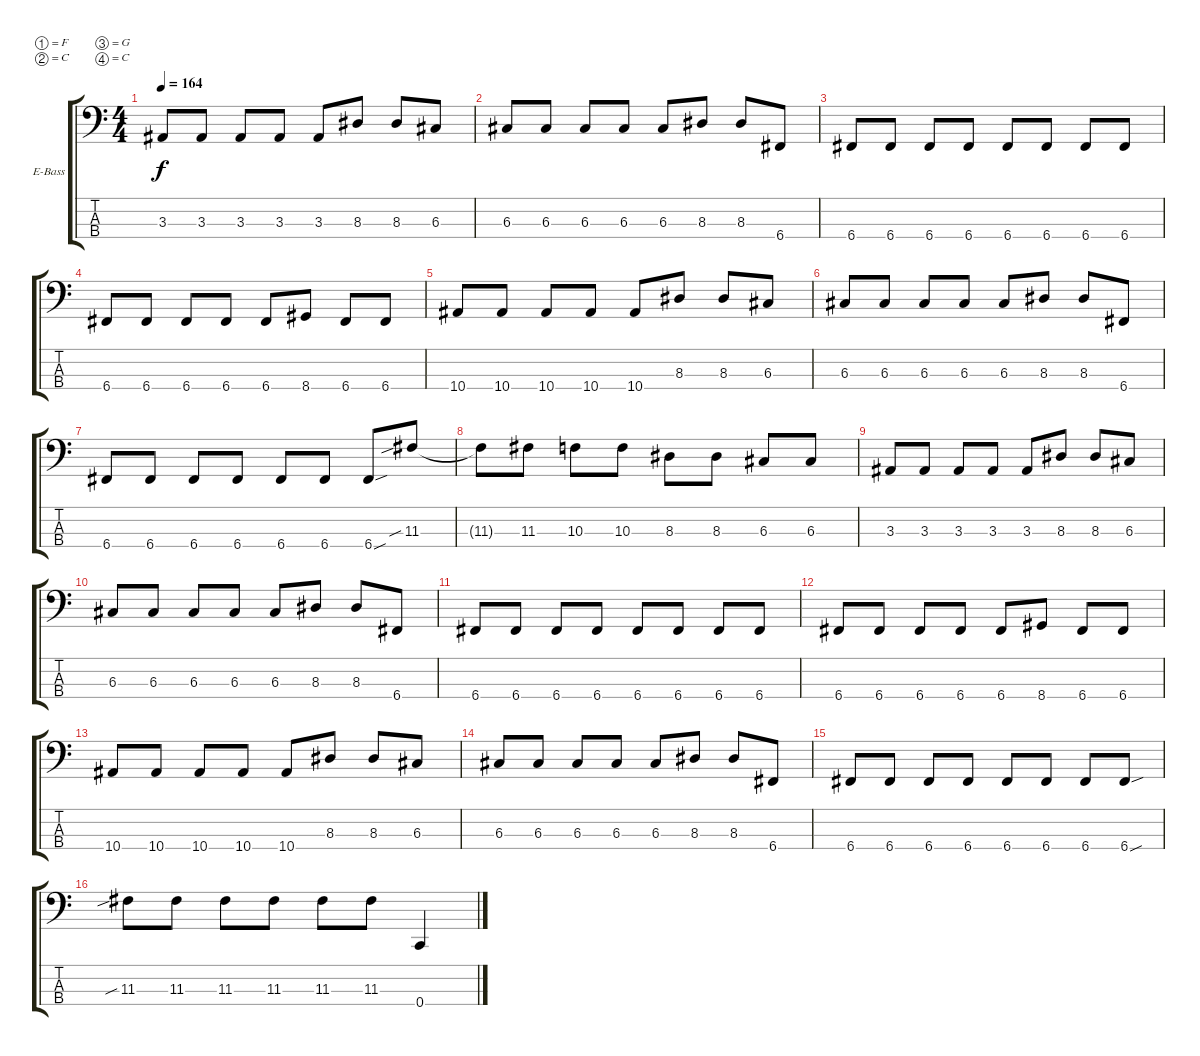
\defaultSystemsLayout 4
\bracketExtendMode groupsimilarinstruments
\firstSystemTrackNameOrientation horizontal
\otherSystemsTrackNameOrientation horizontal
\track ("Electric Bass" "E-Bass") {instrument electricbassfinger}
\staff {score tabs}
\tuning (F2 C2 G1 C1)
\ts (4 4)
\tempo 164
\clef f4
\ks c
3.3.8{dy f} 3.3.8 3.3.8 3.3.8 3.3.8 8.3.8 8.3.8 6.3.8 |
6.3.8 6.3.8 6.3.8 6.3.8 6.3.8 8.3.8 8.3.8 6.4.8 |
6.4.8 6.4.8 6.4.8 6.4.8 6.4.8 6.4.8 6.4.8 6.4.8 |
6.4.8 6.4.8 6.4.8 6.4.8 6.4.8 8.4.8 6.4.8 6.4.8 |
10.4.8 10.4.8 10.4.8 10.4.8 10.4.8 8.3.8 8.3.8 6.3.8 |
6.3.8 6.3.8 6.3.8 6.3.8 6.3.8 8.3.8 8.3.8 6.4.8 |
6.4.8 6.4.8 6.4.8 6.4.8 6.4.8 6.4.8 6.4{sou}.8 11.3{sib}.8 |
11.3{t}.8 11.3.8 10.3.8 10.3.8 8.3.8 8.3.8 6.3.8 6.3.8 |
3.3.8 3.3.8 3.3.8 3.3.8 3.3.8 8.3.8 8.3.8 6.3.8 |
6.3.8 6.3.8 6.3.8 6.3.8 6.3.8 8.3.8 8.3.8 6.4.8 |
6.4.8 6.4.8 6.4.8 6.4.8 6.4.8 6.4.8 6.4.8 6.4.8 |
6.4.8 6.4.8 6.4.8 6.4.8 6.4.8 8.4.8 6.4.8 6.4.8 |
10.4.8 10.4.8 10.4.8 10.4.8 10.4.8 8.3.8 8.3.8 6.3.8 |
6.3.8 6.3.8 6.3.8 6.3.8 6.3.8 8.3.8 8.3.8 6.4.8 |
6.4.8 6.4.8 6.4.8 6.4.8 6.4.8 6.4.8 6.4.8 6.4{sou}.8 |
11.3{sib}.8 11.3.8 11.3.8 11.3.8 11.3.8 11.3.8 0.4.4
